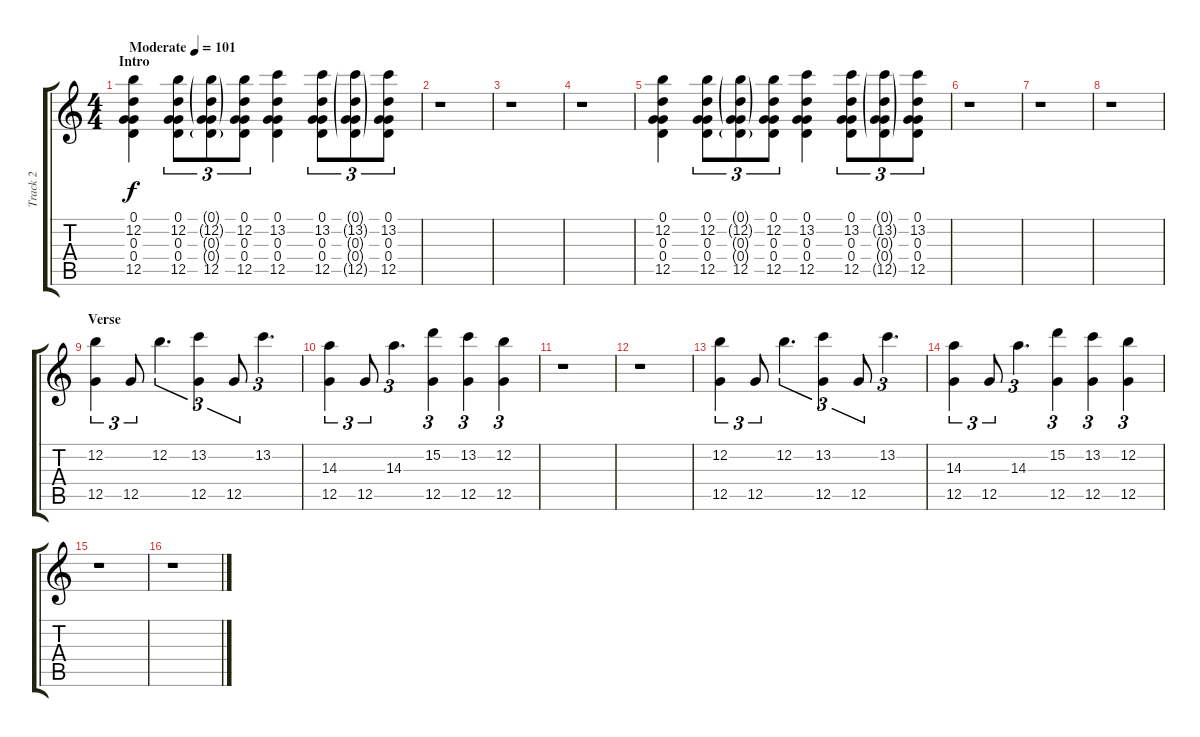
\track ("Track 2" "Track 2") {instrument electricguitarjazz}
\staff {score tabs}
\tuning (D4 B3 G3 D3 G2 D2) {hide}
\ts (4 4)
\section ("" "Intro")
\tempo (101 "Moderate")
\clef g2
\ks c
(0.1 12.2 0.3 0.4 12.5).4{dy f instrument electricguitarjazz} (0.1 12.2 0.3 0.4 12.5).8{tu (3 2)} (0.1{g} 12.2{g} 0.3{g} 0.4{g} 12.5).8{tu (3 2)} (0.1 12.2 0.3 0.4 12.5).8{tu (3 2)} (0.1 13.2 0.3 0.4 12.5).4 (0.1 13.2 0.3 0.4 12.5).8{tu (3 2)} (0.1{g} 13.2{g} 0.3{g} 0.4{g} 12.5{g}).8{tu (3 2)} (0.1 13.2 0.3 0.4 12.5).8{tu (3 2)} |
r.1 |
r.1 |
r.1 |
(0.1 12.2 0.3 0.4 12.5).4 (0.1 12.2 0.3 0.4 12.5).8{tu (3 2)} (0.1{g} 12.2{g} 0.3{g} 0.4{g} 12.5).8{tu (3 2)} (0.1 12.2 0.3 0.4 12.5).8{tu (3 2)} (0.1 13.2 0.3 0.4 12.5).4 (0.1 13.2 0.3 0.4 12.5).8{tu (3 2)} (0.1{g} 13.2{g} 0.3{g} 0.4{g} 12.5{g}).8{tu (3 2)} (0.1 13.2 0.3 0.4 12.5).8{tu (3 2)} |
r.1 |
r.1 |
r.1 |
\section ("" "Verse")
(12.2 12.5).4{tu (3 2)} 12.5.8{tu (3 2)} 12.2.4{d tu (3 2)} (13.2 12.5).4{tu (3 2)} 12.5.8{tu (3 2)} 13.2.4{d tu (3 2)} |
(14.3 12.5).4{tu (3 2)} 12.5.8{tu (3 2)} 14.3.4{d tu (3 2)} (15.2 12.5).4{tu (3 2)} (13.2 12.5).4{tu (3 2)} (12.2 12.5).4{tu (3 2)} |
r.1 |
r.1 |
(12.2 12.5).4{tu (3 2)} 12.5.8{tu (3 2)} 12.2.4{d tu (3 2)} (13.2 12.5).4{tu (3 2)} 12.5.8{tu (3 2)} 13.2.4{d tu (3 2)} |
(14.3 12.5).4{tu (3 2)} 12.5.8{tu (3 2)} 14.3.4{d tu (3 2)} (15.2 12.5).4{tu (3 2)} (13.2 12.5).4{tu (3 2)} (12.2 12.5).4{tu (3 2)} |
r.1 |
r.1
